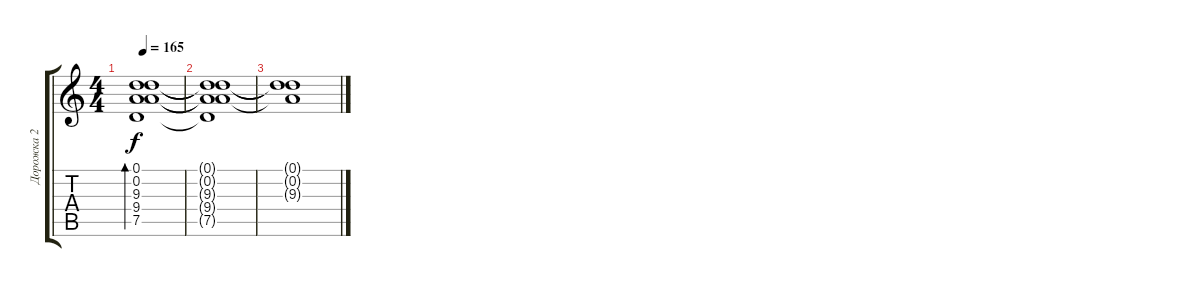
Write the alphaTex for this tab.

\track ("Дорожка 2" "Дорожка 2") {instrument distortionguitar}
\staff {score tabs}
\tuning (D4 A3 F3 C3 G2 D2) {hide}
\ts (4 4)
\tempo 165
\clef g2
\ks c
(0.1 0.2 9.3 9.4 7.5).1{bd 60 dy f} |
(0.1{t} 0.2{t} 9.3{t} 9.4{t} 7.5{t}).1 |
(0.1{t} 0.2{t} 9.3{t}).1
